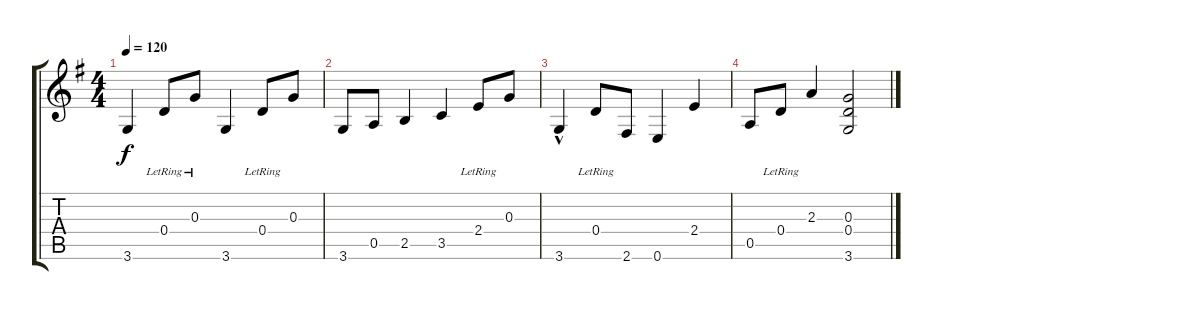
\track "" {instrument acousticguitarnylon}
\staff {score tabs}
\tuning (E4 B3 G3 D3 A2 E2) {hide}
\ts (4 4)
\tempo 120
\clef g2
\ks g
3.6.4{dy f} 0.4{lr}.8 0.3{lr}.8 3.6.4 0.4{lr}.8 0.3.8 |
3.6.8 0.5.8 2.5.4 3.5.4 2.4{lr}.8 0.3.8 |
3.6{hac}.4 0.4{lr}.8 2.6.8 0.6.4 2.4.4 |
0.5.8 0.4{lr}.8 2.3.4 (0.3 0.4 3.6).2
